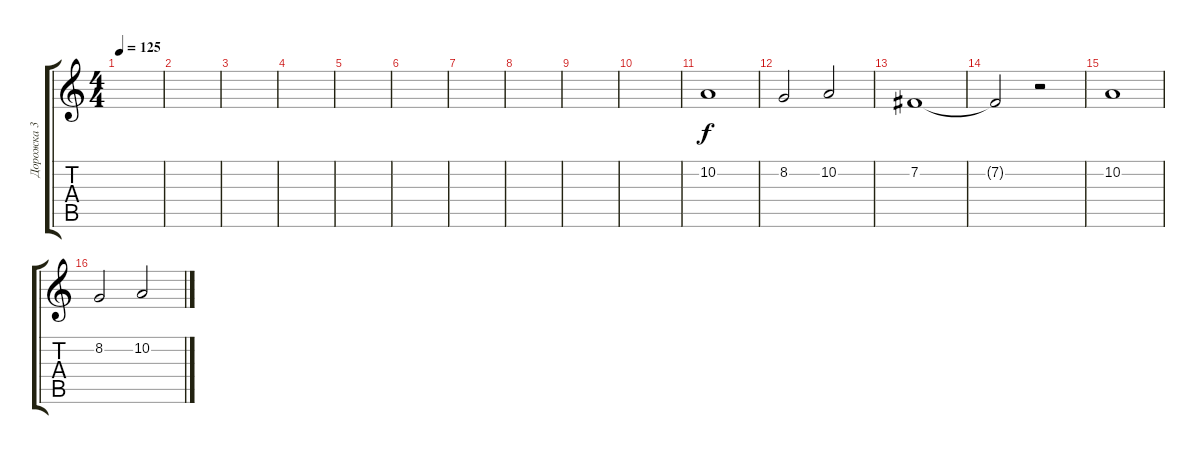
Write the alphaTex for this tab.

\track ("Дорожка 3" "Дорожка 3") {instrument altosax}
\staff {score tabs}
\tuning (E4 B3 G3 D3 A2 E2) {hide}
\ts (4 4)
\tempo 125
\clef g2
\ks c
|
|
|
|
|
|
|
|
|
|
10.2.1 |
8.2.2 10.2.2 |
7.2.1 |
7.2{t}.2 r.2 |
10.2.1 |
8.2.2 10.2.2
